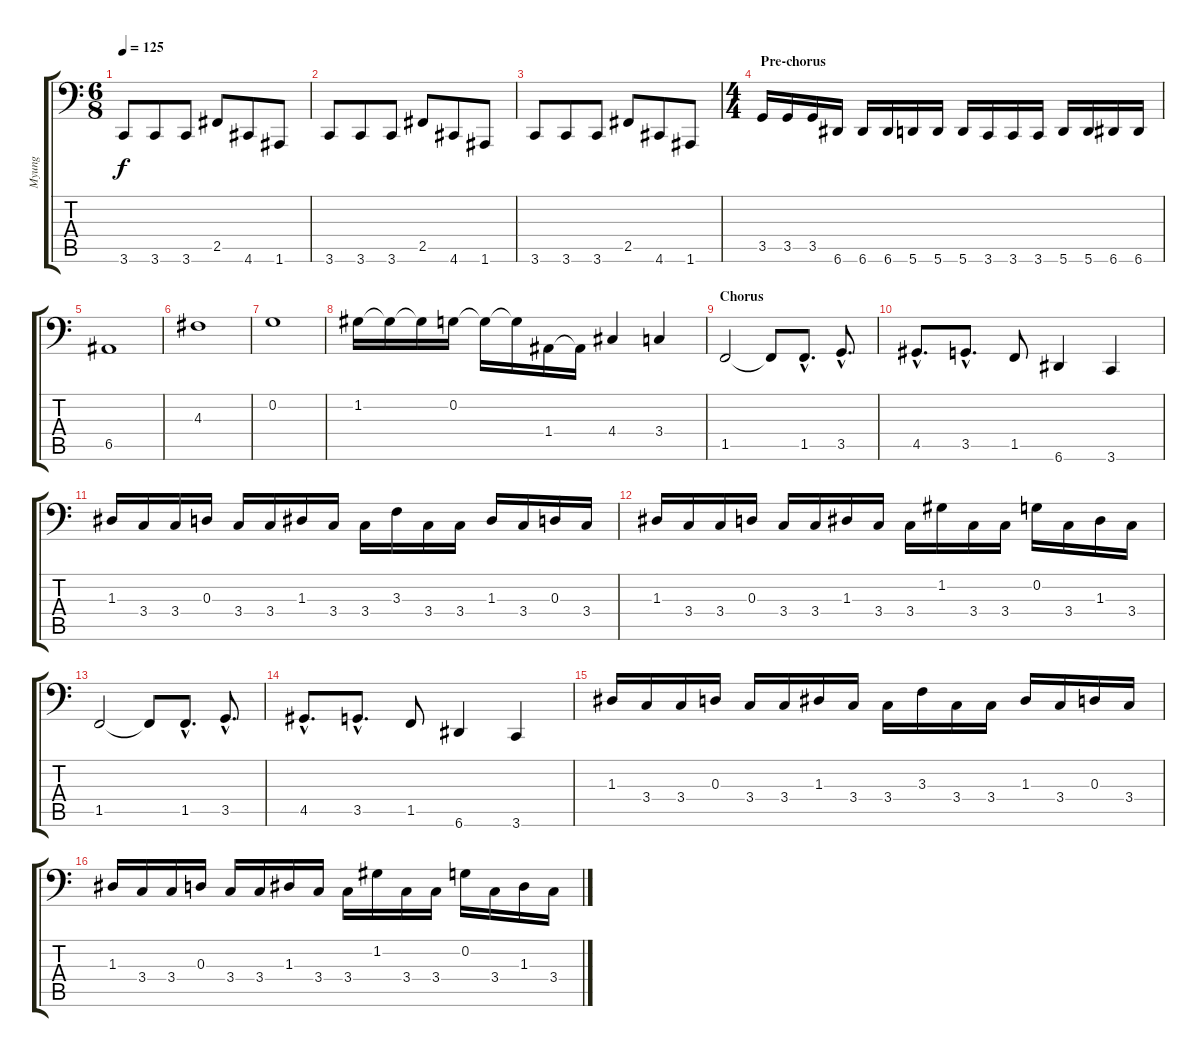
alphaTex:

\track ("Myung" "Myung") {instrument electricbassfinger}
\staff {score tabs}
\tuning (C3 G2 D2 A1 E1 A0) {hide}
\ts (6 8)
\tempo 125
\clef f4
\ks c
3.6.8{dy f} 3.6.8 3.6.8 2.5.8 4.6.8 1.6.8 |
3.6.8 3.6.8 3.6.8 2.5.8 4.6.8 1.6.8 |
3.6.8 3.6.8 3.6.8 2.5.8 4.6.8 1.6.8 |
\ts (4 4)
\section ("" " Pre-chorus")
3.5.16 3.5.16 3.5.16 6.6.16 6.6.16 6.6.16 5.6.16 5.6.16 5.6.16 3.6.16 3.6.16 3.6.16 5.6.16 5.6.16 6.6.16 6.6.16 |
6.5.1 |
4.3.1 |
0.2.1 |
1.2.16 1.2{t}.16 1.2{t}.16 0.2.16 0.2{t}.16 0.2{t}.16 1.4.16 1.4{t}.16 4.4.4 3.4.4 |
\section ("" "Chorus")
1.5.2 1.5{t}.8 1.5{hac}.8{d} 3.5{hac}.8{d} |
4.5{hac}.8{d} 3.5{hac}.8{d} 1.5.8 6.6.4 3.6.4 |
1.3.16 3.4.16 3.4.16 0.3.16 3.4.16 3.4.16 1.3.16 3.4.16 3.4.16 3.3.16 3.4.16 3.4.16 1.3.16 3.4.16 0.3.16 3.4.16 |
1.3.16 3.4.16 3.4.16 0.3.16 3.4.16 3.4.16 1.3.16 3.4.16 3.4.16 1.2.16 3.4.16 3.4.16 0.2.16 3.4.16 1.3.16 3.4.16 |
1.5.2 1.5{t}.8 1.5{hac}.8{d} 3.5{hac}.8{d} |
4.5{hac}.8{d} 3.5{hac}.8{d} 1.5.8 6.6.4 3.6.4 |
1.3.16 3.4.16 3.4.16 0.3.16 3.4.16 3.4.16 1.3.16 3.4.16 3.4.16 3.3.16 3.4.16 3.4.16 1.3.16 3.4.16 0.3.16 3.4.16 |
1.3.16 3.4.16 3.4.16 0.3.16 3.4.16 3.4.16 1.3.16 3.4.16 3.4.16 1.2.16 3.4.16 3.4.16 0.2.16 3.4.16 1.3.16 3.4.16
